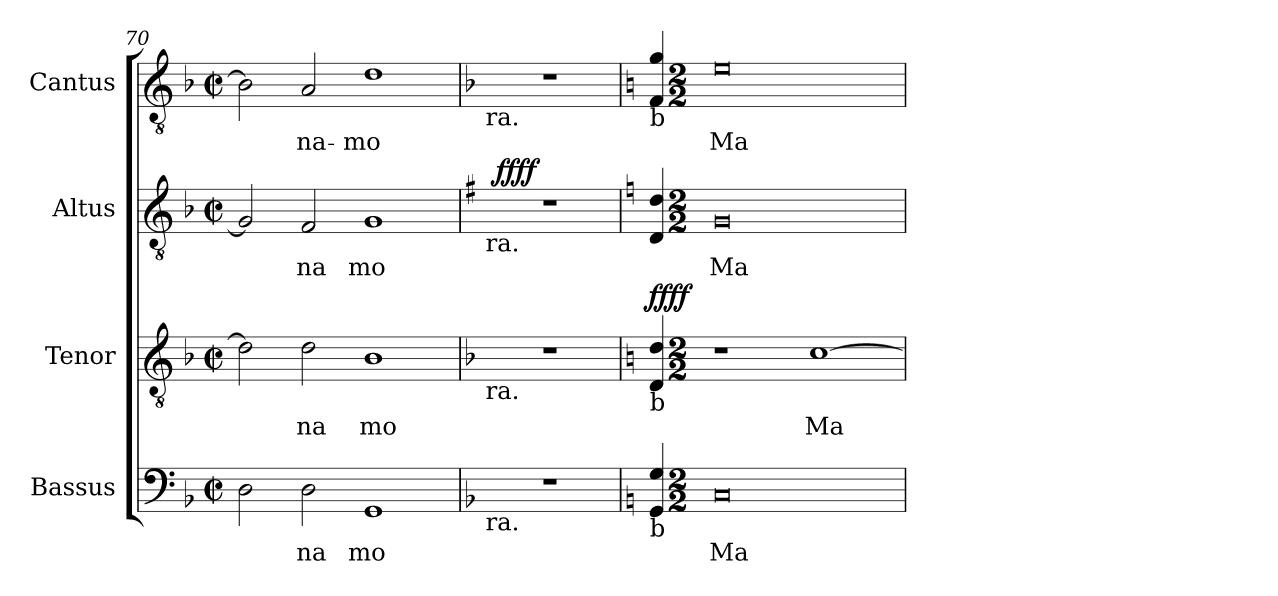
**kern	**text	**kern	**text	**dynam	**kern	**text	**dynam	**kern	**text
*part4	*part4	*part3	*part3	*part3	*part2	*part2	*part2	*part1	*part1
*staff4	*staff4	*staff3	*staff3	*staff3	*staff2	*staff2	*staff2	*staff1	*staff1
*I"Bassus	*	*I"Tenor	*	*	*I"Altus	*	*	*I"Cantus	*
*I'Bassus	*	*I'Tenor	*	*	*I'Altus	*	*	*I'Cantus	*
*clefF4	*	*clefGv2	*	*	*clefGv2	*	*	*clefGv2	*
*k[b-]	*	*k[b-]	*	*	*k[b-]	*	*	*k[b-]	*
*F:	*	*F:	*	*	*F:	*	*	*F:	*
*M2/2	*	*M2/2	*	*	*M2/2	*	*	*M2/2	*
*met(c|)	*	*met(c|)	*	*	*met(c|)	*	*	*met(c|)	*
=70	=70	=70	=70	=70	=70	=70	=70	=70	=70
!	!LO:LY:b:cj	!	!LO:LY:b:cj	!	!	!LO:LY:b:cj	!	!	!LO:LY:b:cj
2D\	.	2d\]	.	.	2G/]	.	.	2B-\]	--
!	!LO:LY:b:cj	!	!LO:LY:b:cj	!	!	!LO:LY:b:cj	!	!	!LO:LY:b:cj
2D\	na	2d\	na	.	2F/	na	.	2A/	-na-
!	!LO:LY:b:cj	!	!LO:LY:b:cj	!	!	!LO:LY:b:cj	!	!	!LO:LY:b:cj
1GG	mo	1B-	mo	.	1G	mo	.	1d	-mo-
=71	=71	=71	=71	=71	=71	=71	=71	=71	=71
*	*	*	*	*	*k[f#]	*	*	*	*
*	*	*	*	*	*G:	*	*	*	*
*	*	*	*	*	*^	*	*	*	*
!	!	!	!	!	!	!	!	!	!LO:TX:b:t=ra.	!
!	!	!	!	!	!LO:TX:b:t=ra.	!	!	!	!	!
!	!	!LO:TX:b:t=ra.	!	!	!	!	!	!	!	!
!LO:TX:b:t=ra.	!	!	!	!	!	!	!	!	!	!
1r	.	1r	.	.	1r	32ryy	.	.	1r	.
!	!	!	!	!	!	!	!	!LO:DY:b	!	!
.	.	.	.	.	.	2ryy	.	ffff	.	.
.	.	.	.	.	.	4...ryy	.	.	.	.
*	*	*	*	*	*v	*v	*	*	*	*
!!LO:LB:g=z
=72!	=72!	=72!	=72!	=72!	=72!	=72!	=72!	=72!	=72!
*k[]	*	*k[]	*	*	*k[]	*	*	*k[]	*
*C:	*	*C:	*	*	*C:	*	*	*C:	*
*	*	*	*	*	*^	*	*	*	*
!	!	!	!	!	!	!	!	!	!LO:TX:b:t=b	!
!	!	!	!	!	!LO:TX:b:t=b	!	!	!	!	!
!	!	!LO:TX:b:t=b	!	!	!	!	!	!	!	!
!LO:TX:b:t=b	!	!	!	!	!	!	!	!	!	!
!	!LO:LY:b:cj	!	!LO:LY:b:cj	!LO:DY:b	!	!	!LO:LY:b:cj	!	!	!LO:LY:b:cj
*	*	*	*	*	*v	*v	*	*	*	*
4G/ 4GG/	.	4d/ 4D/	.	ffff	4d/ 4D/	.	.	4g/ 4F/	--
*M2/2	*	*M2/2	*	*	*M2/2	*	*	*M2/2	*
*met(c|)	*	*met(c|)	*	*	*met(c|)	*	*	*met(c|)	*
!	!LO:LY:b:cj	!	!	!	!	!LO:LY:b:cj	!	!	!LO:LY:b:cj
0C	Ma	1r	.	.	0G	Ma	.	0e	-Ma
!	!	!	!LO:LY:b:cj	!	!	!	!	!	!
.	.	[>1c	Ma	.	.	.	.	.	.
=	=	=	=	=	=	=	=	=	=
*-	*-	*-	*-	*-	*-	*-	*-	*-	*-
